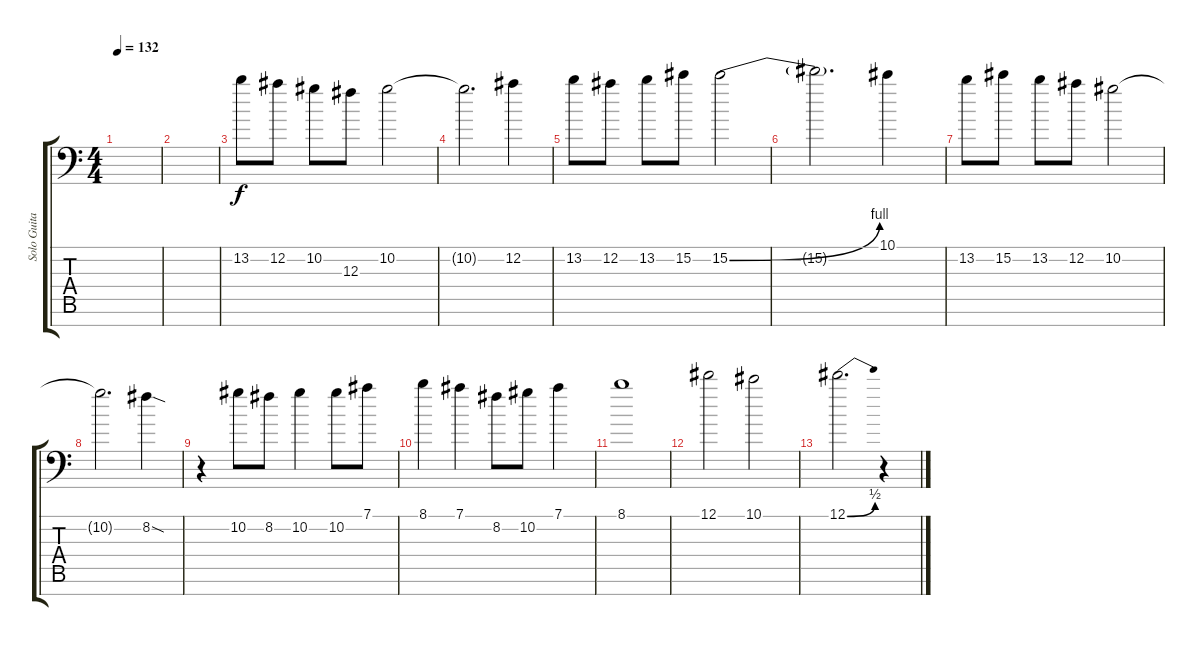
\track ("Solo Guitar 1" "Solo Guita") {mute instrument overdrivenguitar}
\staff {score tabs}
\tuning (Eb4 Bb3 Gb3 Db3 Ab2 Eb2 Bb1) {hide}
\ts (4 4)
\tempo 132
\clef f4
\ks c
|
|
13.2.8 12.2.8 10.2.8 12.3.8 10.2.2 |
10.2{t}.2{d} 12.2.4 |
13.2.8 12.2.8 13.2.8 15.2.8 15.2{be (bend 0 0 60 4)}.2 |
15.2{t}.2{d} 10.1.4 |
13.2.8 15.2.8 13.2.8 12.2.8 10.2.2 |
10.2{t}.2{d} 8.2{sod}.4 |
r.4 10.2.8 8.2.8 10.2.4 10.2.8 7.1.8 |
8.1.4 7.1.4 8.2.8 10.2.8 7.1.4 |
8.1.1 |
12.1.2 10.1.2 |
12.1{be (bend 0 0 60 2)}.2{d} r.4
